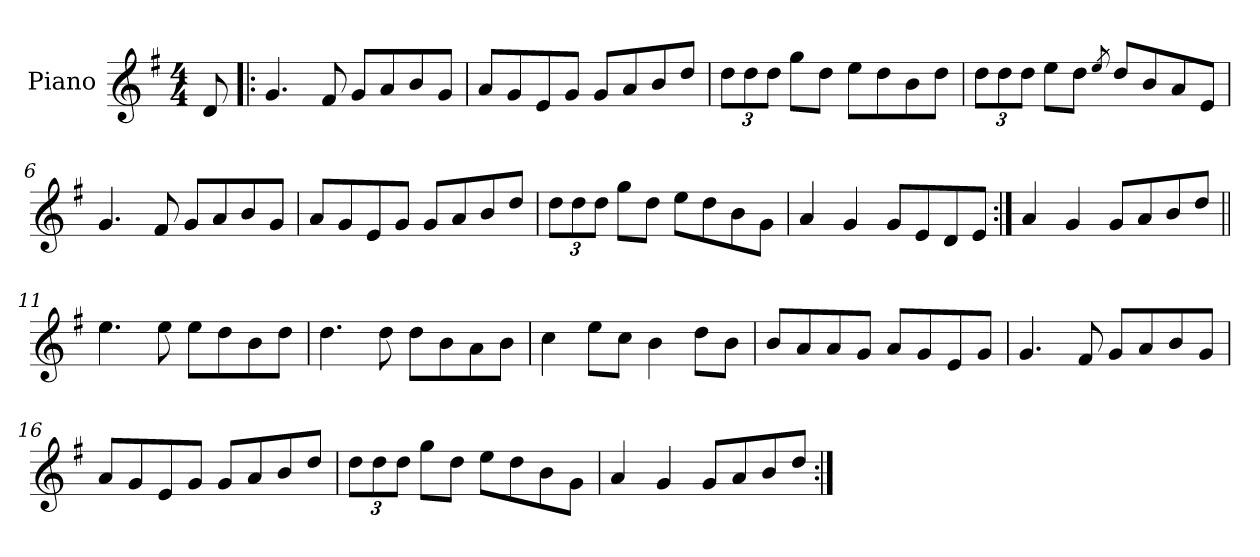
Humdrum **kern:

**kern
*part1
*staff1
*I"Piano
*I'Pno
*clefG2
*k[f#]
*G:
*M4/4
=1
8d/
=2!|:
4.g/
8f#/
8g/L
8a/
8b/
8g/J
=3
8a/L
8g/
8e/
8g/J
8g/L
8a/
8b/
8dd/J
=4
12dd\L
12dd\
12dd\J
8gg\L
8dd\J
8ee\L
8dd\
8b\
8dd\J
=5
12dd\L
12dd\
12dd\J
8ee\L
8dd\J
8qee/
8dd/L
8b/
8a/
8e/J
=6
4.g/
8f#/
8g/L
8a/
8b/
8g/J
=7
8a/L
8g/
8e/
8g/J
8g/L
8a/
8b/
8dd/J
=8
12dd\L
12dd\
12dd\J
8gg\L
8dd\J
8ee\L
8dd\
8b\
8g\J
=9
4a/
4g/
8g/L
8e/
8d/
8e/J
=10:|!
4a/
4g/
8g/L
8a/
8b/
8dd/J
=11||
4.ee\
8ee\
8ee\L
8dd\
8b\
8dd\J
=12
4.dd\
8dd\
8dd\L
8b\
8a\
8b\J
=13
4cc\
8ee\L
8cc\J
4b\
8dd\L
8b\J
=14
8b/L
8a/
8a/
8g/J
8a/L
8g/
8e/
8g/J
=15
4.g/
8f#/
8g/L
8a/
8b/
8g/J
=16
8a/L
8g/
8e/
8g/J
8g/L
8a/
8b/
8dd/J
=17
12dd\L
12dd\
12dd\J
8gg\L
8dd\J
8ee\L
8dd\
8b\
8g\J
=18
4a/
4g/
8g/L
8a/
8b/
8dd/J
=:|!
*-
